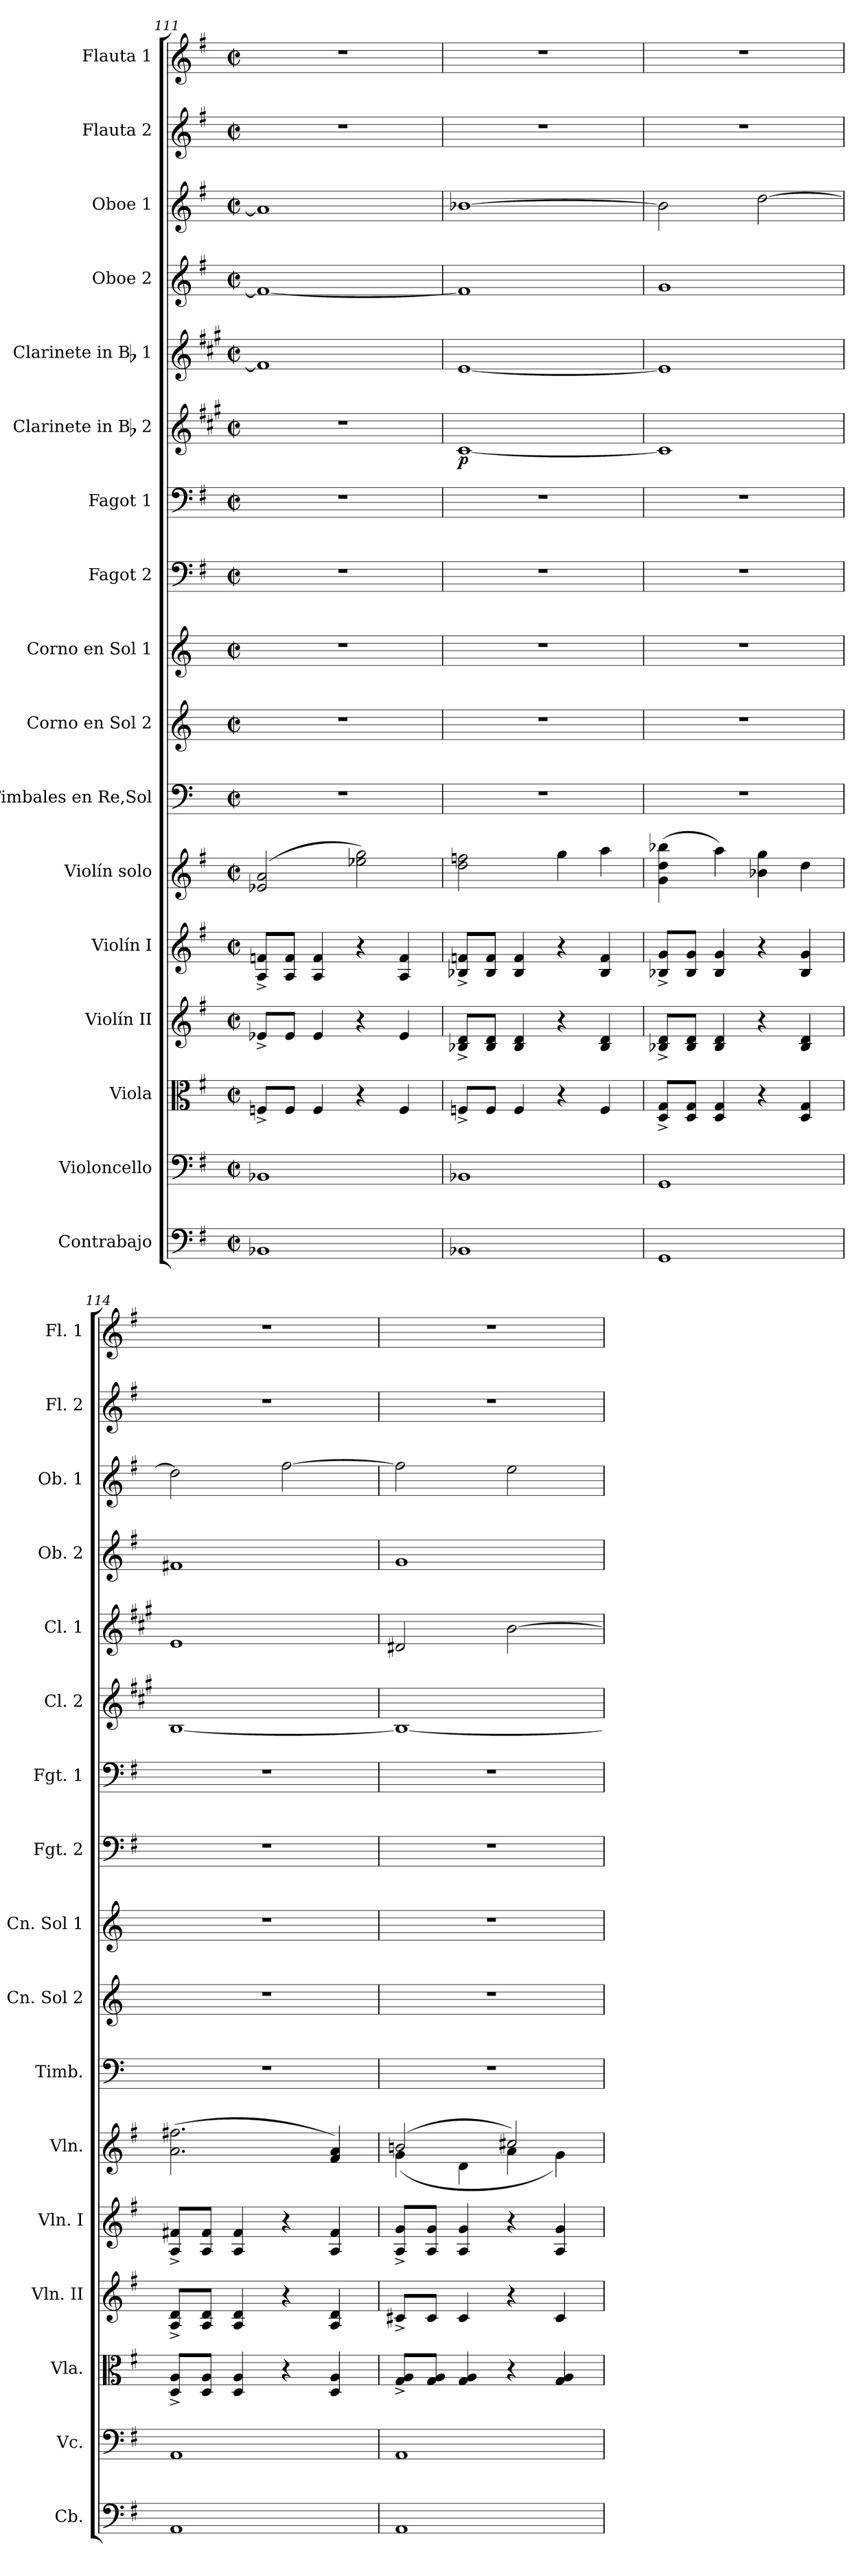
**kern	**kern	**kern	**kern	**kern	**kern	**kern	**kern	**kern	**kern	**kern	**kern	**dynam	**kern	**kern	**kern	**kern	**kern
*part17	*part16	*part15	*part14	*part13	*part12	*part11	*part10	*part9	*part8	*part7	*part6	*part6	*part5	*part4	*part3	*part2	*part1
*staff17	*staff16	*staff15	*staff14	*staff13	*staff12	*staff11	*staff10	*staff9	*staff8	*staff7	*staff6	*staff6	*staff5	*staff4	*staff3	*staff2	*staff1
*I"Contrabajo	*I"Violoncello	*I"Viola	*I"Violín II	*I"Violín I	*I"Violín solo	*I"Timbales en Re,Sol	*I"Corno en Sol 2	*I"Corno en Sol 1	*I"Fagot 2	*I"Fagot 1	*I"Clarinete in Bb 2	*	*I"Clarinete in Bb 1	*I"Oboe 2	*I"Oboe 1	*I"Flauta 2	*I"Flauta 1
*I'Cb.	*I'Vc.	*I'Vla.	*I'Vln. II	*I'Vln. I	*I'Vln.	*I'Timb.	*I'Cn. Sol 2	*I'Cn. Sol 1	*I'Fgt. 2	*I'Fgt. 1	*I'Cl. 2	*	*I'Cl. 1	*I'Ob. 2	*I'Ob. 1	*I'Fl. 2	*I'Fl. 1
!!LO:PB:g=z
*clefF4	*clefF4	*clefC3	*clefG2	*clefG2	*clefG2	*clefF4	*clefG2	*clefG2	*clefF4	*clefF4	*clefG2	*	*clefG2	*clefG2	*clefG2	*clefG2	*clefG2
*ITrd7c12	*	*	*	*	*	*	*ITrd3c5	*ITrd3c5	*	*	*ITrd1c2	*	*ITrd1c2	*	*	*	*
*k[f#]	*k[f#]	*k[f#]	*k[f#]	*k[f#]	*k[f#]	*k[]	*k[f#]	*k[f#]	*k[f#]	*k[f#]	*k[f#]	*	*k[f#]	*k[f#]	*k[f#]	*k[f#]	*k[f#]
*G:	*G:	*G:	*G:	*G:	*G:	*C:	*G:	*G:	*G:	*G:	*G:	*	*G:	*G:	*G:	*G:	*G:
*M2/2	*M2/2	*M2/2	*M2/2	*M2/2	*M2/2	*M2/2	*M2/2	*M2/2	*M2/2	*M2/2	*M2/2	*	*M2/2	*M2/2	*M2/2	*M2/2	*M2/2
*met(c|)	*met(c|)	*met(c|)	*met(c|)	*met(c|)	*met(c|)	*met(c|)	*met(c|)	*met(c|)	*met(c|)	*met(c|)	*met(c|)	*	*met(c|)	*met(c|)	*met(c|)	*met(c|)	*met(c|)
=111	=111	=111	=111	=111	=111	=111	=111	=111	=111	=111	=111	=111	=111	=111	=111	=111	=111
*	*	*	*	*	*	*	*	*	*	*	*^	*	*	*	*	*	*
1BBB-Xi	1BB-Xi	8Fn^i/L	8e-X^i/L	8Ai/^ 8fni^L	(2e-Xi/ 2ai	1r	1r	1r	1r	1r	1r	1e-iyy	.	1e-i]	1fi_<	1ai]	1r	1r
.	.	8Fi/J	8e-i/J	8Ai/ 8fiJ	.	.	.	.	.	.	.	.	.	.	.	.	.	.
.	.	4Fi/	4e-i/	4Ai/ 4fi	.	.	.	.	.	.	.	.	.	.	.	.	.	.
.	.	4r	4r	4r	2ee-Xi\ 2ggi)	.	.	.	.	.	.	.	.	.	.	.	.	.
.	.	4Fi/	4e-i/	4Ai/ 4fi	.	.	.	.	.	.	.	.	.	.	.	.	.	.
*	*	*	*	*	*	*	*	*	*	*	*v	*v	*	*	*	*	*	*
=112	=112	=112	=112	=112	=112	=112	=112	=112	=112	=112	=112	=112	=112	=112	=112	=112	=112
1BBB-Xi	1BB-Xi	8Fn^i/L	8B-Xi/^ 8di^L	8B-Xi/^ 8fni^L	2ddi\ 2ffni	1r	1r	1r	1r	1r	[<1Bi	p	[<1di	1fi]	[>1b-Xi	1r	1r
.	.	8Fi/J	8B-i/ 8diJ	8B-i/ 8fiJ	.	.	.	.	.	.	.	.	.	.	.	.	.
.	.	4Fi/	4B-i/ 4di	4B-i/ 4fi	.	.	.	.	.	.	.	.	.	.	.	.	.
.	.	4r	4r	4r	4ggi\	.	.	.	.	.	.	.	.	.	.	.	.
.	.	4Fi/	4B-i/ 4di	4B-i/ 4fi	4aai\	.	.	.	.	.	.	.	.	.	.	.	.
=113	=113	=113	=113	=113	=113	=113	=113	=113	=113	=113	=113	=113	=113	=113	=113	=113	=113
1GGGi	1GGi	8Di/^ 8Gi^L	8B-Xi/^ 8di^L	8B-Xi/^ 8gi^L	(4gi\ 4ddi 4bb-Xi	1r	1r	1r	1r	1r	1Bi]	.	1di]	1gi	2b-i\]	1r	1r
.	.	8Di/ 8GiJ	8B-i/ 8diJ	8B-i/ 8giJ	.	.	.	.	.	.	.	.	.	.	.	.	.
.	.	4Di/ 4Gi	4B-i/ 4di	4B-i/ 4gi	4aai\)	.	.	.	.	.	.	.	.	.	.	.	.
.	.	4r	4r	4r	4b-Xi\ 4ggi	.	.	.	.	.	.	.	.	.	[>2ddi\	.	.
.	.	4Di/ 4Gi	4B-i/ 4di	4B-i/ 4gi	4ddi\	.	.	.	.	.	.	.	.	.	.	.	.
=114	=114	=114	=114	=114	=114	=114	=114	=114	=114	=114	=114	=114	=114	=114	=114	=114	=114
1AAAi	1AAi	8Di/^ 8Ai^L	8Ai/^ 8di^L	8Ai/^ 8f#Xi^L	(2.ai\ 2.ff#Xi	1r	1r	1r	1r	1r	[<1Ai	.	1di	1f#Xi	2ddi\]	1r	1r
.	.	8Di/ 8AiJ	8Ai/ 8diJ	8Ai/ 8f#iJ	.	.	.	.	.	.	.	.	.	.	.	.	.
.	.	4Di/ 4Ai	4Ai/ 4di	4Ai/ 4f#i	.	.	.	.	.	.	.	.	.	.	.	.	.
.	.	4r	4r	4r	.	.	.	.	.	.	.	.	.	.	[>2ff#i\	.	.
.	.	4Di/ 4Ai	4Ai/ 4di	4Ai/ 4f#i	4f#i/ 4ai)	.	.	.	.	.	.	.	.	.	.	.	.
=115	=115	=115	=115	=115	=115	=115	=115	=115	=115	=115	=115	=115	=115	=115	=115	=115	=115
*	*	*	*	*	*^	*	*	*	*	*	*	*	*	*	*	*	*
1AAAi	1AAi	8Gi/^ 8Ai^L	8c#X^i/L	8Ai/^ 8gi^L	(2bni/	(4gi\	1r	1r	1r	1r	1r	1Ai_<	.	2c#Xi/	1gi	2ff#i\]	1r	1r
.	.	8Gi/ 8AiJ	8c#i/J	8Ai/ 8giJ	.	.	.	.	.	.	.	.	.	.	.	.	.	.
.	.	4Gi/ 4Ai	4c#i/	4Ai/ 4gi	.	4di\	.	.	.	.	.	.	.	.	.	.	.	.
.	.	4r	4r	4r	2cc#Xi/)	4ai\	.	.	.	.	.	.	.	[>2ai\	.	2eei\	.	.
.	.	4Gi/ 4Ai	4c#i/	4Ai/ 4gi	.	4gi\)	.	.	.	.	.	.	.	.	.	.	.	.
*	*	*	*	*	*v	*v	*	*	*	*	*	*	*	*	*	*	*	*
=	=	=	=	=	=	=	=	=	=	=	=	=	=	=	=	=	=
*-	*-	*-	*-	*-	*-	*-	*-	*-	*-	*-	*-	*-	*-	*-	*-	*-	*-
